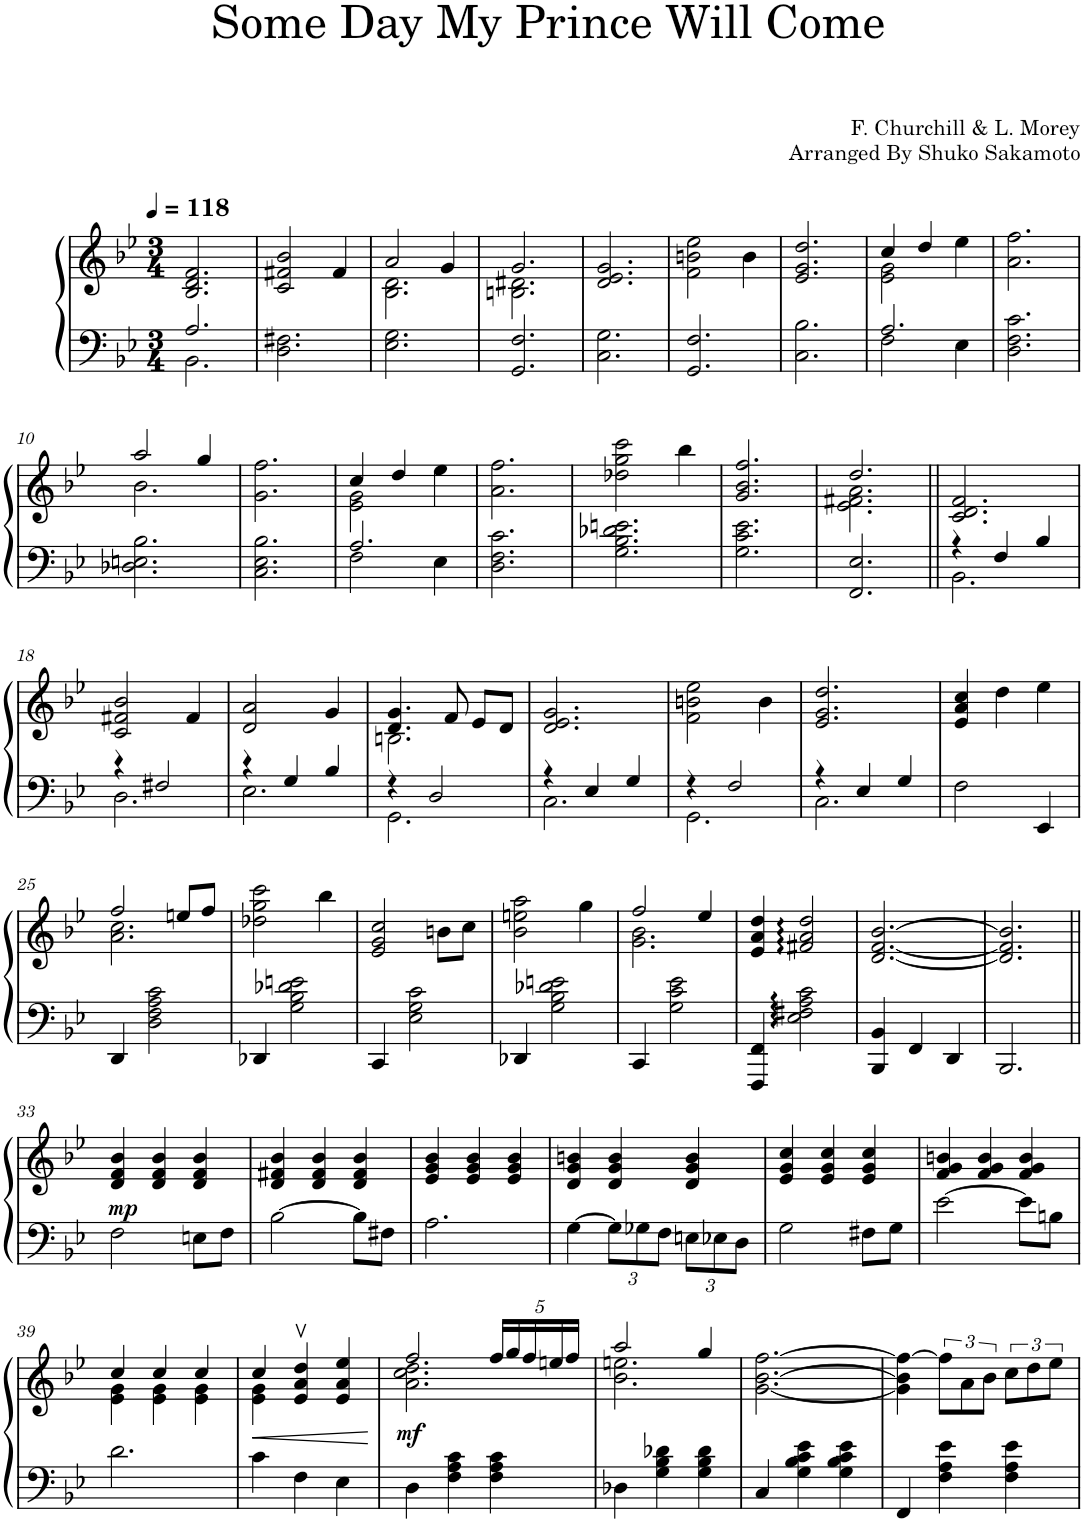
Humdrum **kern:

**kern	**kern	**dynam
*part1	*part1	*part1
*staff2	*staff1	*staff1/2
*I"Piano	*	*
*I'Pno.	*	*
*clefF4	*clefG2	*
*k[b-e-]	*k[b-e-]	*
*M3/4	*M3/4	*
*MM118	*MM118	*
=1	=1	=1
*^	*	*
2.A/	2.BB-\	2.B-/ 2.d/ 2.f/	.
*v	*v	*	*
=2	=2	=2
2.D\ 2.F#X\	2c/ 2f#X/ 2b-/	.
.	4f#/	.
=3	=3	=3
*	*^	*
2.E-\ 2.G\	2a/	2.B-\ 2.d\	.
.	4g/	.	.
=4	=4	=4	=4
2.GG/ 2.F/	2.g/	2.Bn\ 2.d#X\	.
*	*v	*v	*
=5	=5	=5
2.C\ 2.G\	2.d/ 2.e-/ 2.g/	.
=6	=6	=6
2.GG/ 2.F/	2f\ 2bn\ 2ee-\	.
.	4b\	.
=7	=7	=7
2.C\ 2.B-\	2.e-/ 2.g/ 2.dd/	.
=8	=8	=8
*^	*^	*
2.A/	2F\	4cc/	2e-\ 2g\	.
.	.	4dd/	.	.
.	4E-\	4ee-\	4ryy	.
*v	*v	*	*	*
*	*v	*v	*
=9	=9	=9
2.D\ 2.F\ 2.c\	2.a\ 2.ff\	.
!!LO:LB:g=z
=10	=10	=10
*	*^	*
2.D-X\ 2.En\ 2.B-\	2aa/	2.b-\	.
.	4gg/	.	.
*	*v	*v	*
=11	=11	=11
2.C\ 2.E-\ 2.B-\	2.g\ 2.ff\	.
=12	=12	=12
*^	*^	*
2.A/	2F\	4cc/	2e-\ 2g\	.
.	.	4dd/	.	.
.	4E-\	4ee-\	4ryy	.
*v	*v	*	*	*
*	*v	*v	*
=13	=13	=13
2.D\ 2.F\ 2.c\	2.a\ 2.ff\	.
=14	=14	=14
2.G\ 2.B-\ 2.d-X\ 2.en\	2dd-X\ 2gg\ 2ccc\	.
.	4bb-\	.
=15	=15	=15
2.G\ 2.c\ 2.e-\	2.g/ 2.b-/ 2.ff/	.
=16	=16	=16
*	*^	*
2.FF/ 2.E-/	2.dd/	2.e-\ 2.f#X\ 2.a\	.
*	*v	*v	*
=17||	=17||	=17||
*^	*	*
4r	2.BB-\	2.c/ 2.d/ 2.f/	.
4F/	.	.	.
4B-/	.	.	.
!!LO:LB:g=z
=18	=18	=18	=18
4r	2.D\	2c/ 2f#X/ 2b-/	.
2F#X/	.	.	.
.	.	4f#/	.
=19	=19	=19	=19
4r	2.E-\	2d/ 2a/	.
4G/	.	.	.
4B-/	.	4g/	.
=20	=20	=20	=20
*	*	*^	*
4r	2.GG\	4.d/ 4.g/	2.Bn\	.
2D/	.	.	.	.
.	.	8f/	.	.
.	.	8e-/L	.	.
.	.	8d/J	.	.
*	*	*v	*v	*
=21	=21	=21	=21
4r	2.C\	2.d/ 2.e-/ 2.g/	.
4E-/	.	.	.
4G/	.	.	.
=22	=22	=22	=22
4r	2.GG\	2f\ 2bn\ 2ee-\	.
2F/	.	.	.
.	.	4b\	.
=23	=23	=23	=23
4r	2.C\	2.e-/ 2.g/ 2.dd/	.
4E-/	.	.	.
4G/	.	.	.
*v	*v	*	*
=24	=24	=24
2F\	4e-/ 4a/ 4cc/	.
.	4dd\	.
4EE-/	4ee-\	.
!!LO:LB:g=z
=25	=25	=25
*	*^	*
4DD/	2ff/	2.a\ 2.cc\	.
2D\ 2F\ 2A\ 2c\	.	.	.
.	8een/L	.	.
.	8ff/J	.	.
*	*v	*v	*
=26	=26	=26
4DD-X/	2dd-X\ 2gg\ 2ccc\	.
2G\ 2B-\ 2d-X\ 2en\	.	.
.	4bb-\	.
=27	=27	=27
4CC/	2e-/ 2g/ 2cc/	.
2E-\ 2G\ 2c\	.	.
.	8bn\L	.
.	8cc\J	.
=28	=28	=28
4DD-X/	2b-\ 2een\ 2aa\	.
2G\ 2B-\ 2d-X\ 2en\	.	.
.	4gg\	.
=29	=29	=29
*	*^	*
4CC/	2ff/	2.g\ 2.b-\	.
2G\ 2c\ 2e-\	.	.	.
.	4ee-/	.	.
*	*v	*v	*
=30	=30	=30
4FFF/ 4FF/	4e-/ 4a/ 4dd/	.
2E-\ 2F#X\ 2A\ 2c\	2f#X/ 2a/ 2dd/	.
=31	=31	=31
4BBB-/ 4BB-/	[2.d/ [2.f/ [2.b-/	.
4FF/	.	.
4DD/	.	.
=32	=32	=32
2.BBB-/	2.d/] 2.f/] 2.b-/]	.
!!LO:LB:g=z
=33||	=33||	=33||
!	!	!LO:DY:a=2
2F\	4d/ 4f/ 4b-/	mp
.	4d/ 4f/ 4b-/	.
8En\L	4d/ 4f/ 4b-/	.
8F\J	.	.
=34	=34	=34
[2B-\	4d/ 4f#X/ 4b-/	.
.	4d/ 4f#/ 4b-/	.
8B-\L]	4d/ 4f#/ 4b-/	.
8F#X\J	.	.
=35	=35	=35
2.A\	4e-/ 4g/ 4b-/	.
.	4e-/ 4g/ 4b-/	.
.	4e-/ 4g/ 4b-/	.
=36	=36	=36
[4G\	4d/ 4g/ 4bn/	.
*Xbrackettup	*	*
12G\L]	4d/ 4g/ 4b/	.
12G-X\	.	.
12F\J	.	.
12En\L	4d/ 4g/ 4b/	.
12E-X\	.	.
12D\J	.	.
=37	=37	=37
2G\	4e-/ 4g/ 4cc/	.
.	4e-/ 4g/ 4cc/	.
8F#X\L	4e-/ 4g/ 4cc/	.
8G\J	.	.
=38	=38	=38
[2e-\	4f/ 4g/ 4bn/	.
.	4f/ 4g/ 4b/	.
8e-\L]	4f/ 4g/ 4b/	.
8Bn\J	.	.
!!LO:LB:g=z
=39	=39	=39
*	*^	*
2.d\	4cc/	4e-\ 4g\	.
.	4cc/	4e-\ 4g\	.
.	4cc/	4e-\ 4g\	.
=40	=40	=40	=40
4c\	4cc/	4e-\ 4g\	.
4F\	4e-/v 4a/v 4dd/v	2ryy	.
4E-\	4e-/ 4a/ 4ee-/	.	.
=41	=41	=41	=41
!	!	!	!LO:DY:b
4D\	2ff/	2.a\ 2.cc\ 2.dd\	mf
4F\ 4A\ 4c\	.	.	.
*	*Xbrackettup	*	*
4F\ 4A\ 4c\	20ff/LL	.	.
.	20gg/	.	.
.	20ff/	.	.
.	20een/	.	.
.	20ff/JJ	.	.
=42	=42	=42	=42
4D-X\	2aa/	2.b-\ 2.een\	.
4G\ 4B-\ 4d-X\	.	.	.
4G\ 4B-\ 4d-\	4gg/	.	.
*	*v	*v	*
=43	=43	=43
4C/	[2.g\ [2.b-\ [2.ff\	.
4G\ 4B-\ 4c\ 4e-\	.	.
4G\ 4B-\ 4c\ 4e-\	.	.
=44	=44	=44
4FF/	4g\] 4b-\] 4ff\_	.
*	*brackettup	*
4F\ 4A\ 4e-\	12ff\L]	.
.	12a\	.
.	12b-\J	.
4F\ 4A\ 4e-\	12cc\L	.
.	12dd\	.
.	12ee-\J	.
=	=	=
*-	*-	*-
